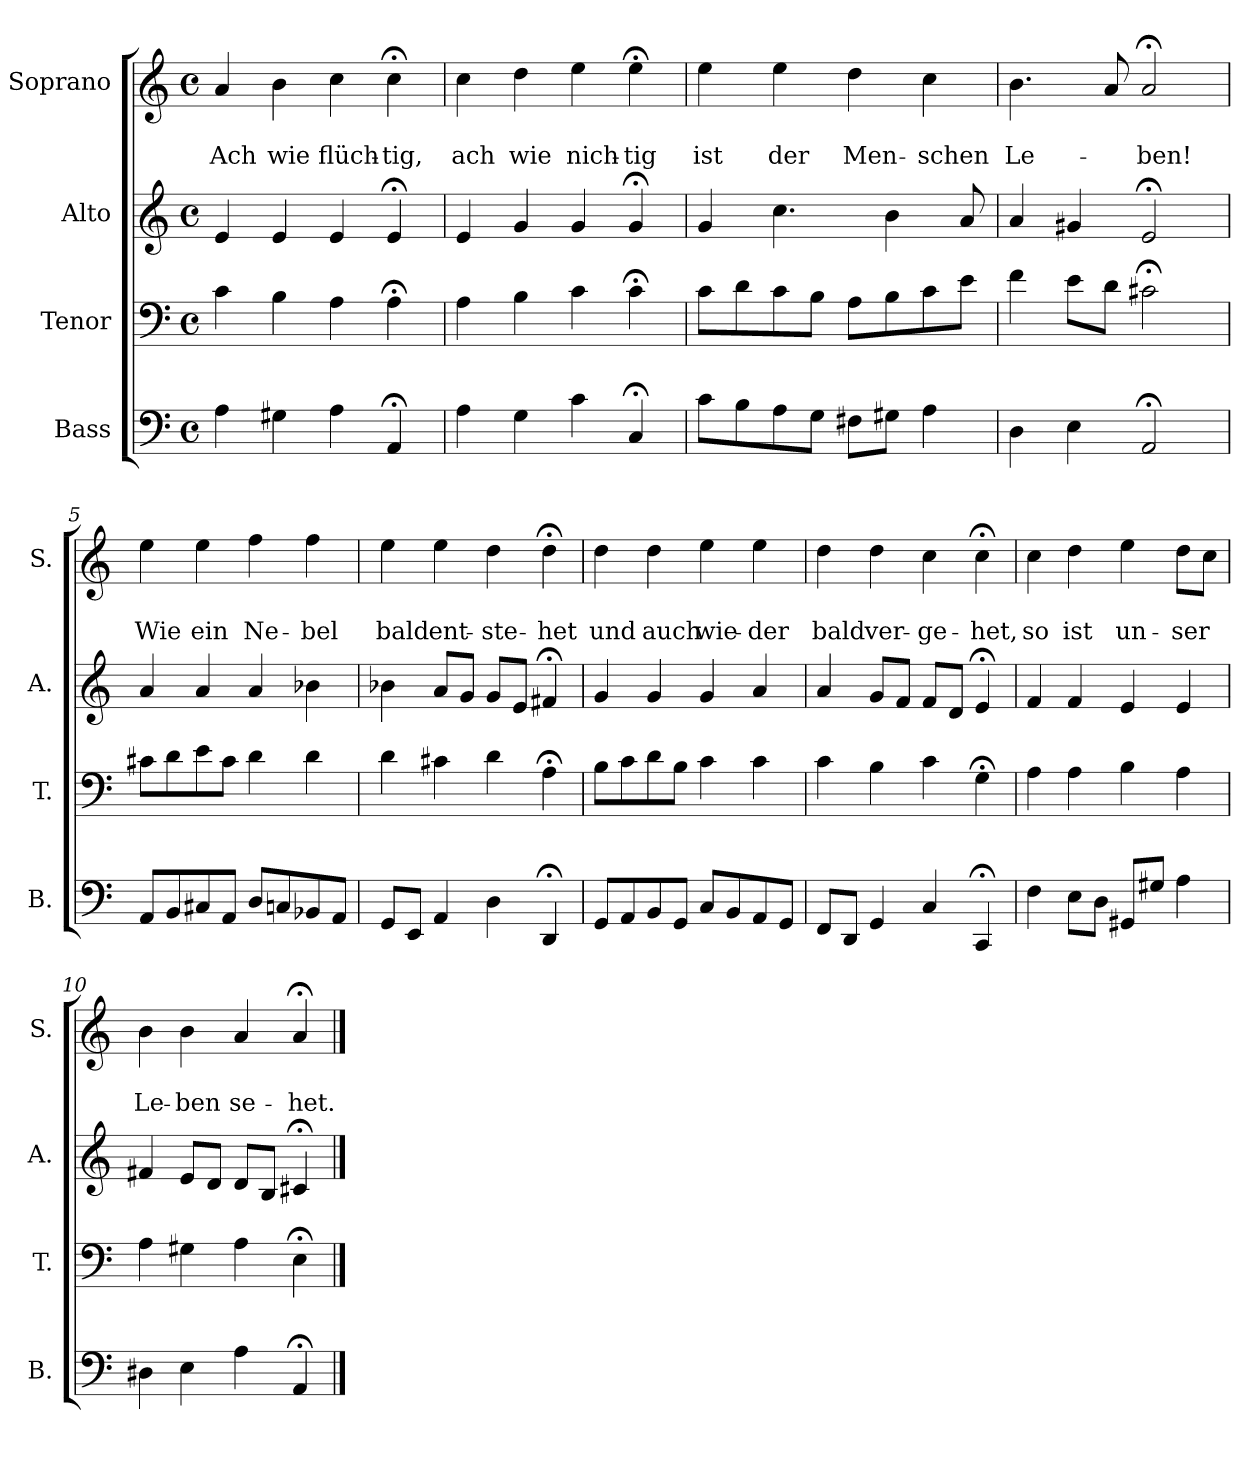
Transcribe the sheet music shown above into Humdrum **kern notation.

**kern	**kern	**kern	**kern	**text	**text
*part4	*part3	*part2	*part1	*part1	*part1
*staff4	*staff3	*staff2	*staff1	*staff1	*staff1
*I"Bass	*I"Tenor	*I"Alto	*I"Soprano	*	*
*I'B.	*I'T.	*I'A.	*I'S.	*	*
*clefF4	*clefF4	*clefG2	*clefG2	*	*
*k[]	*k[]	*k[]	*k[]	*	*
*	*	*	*a:	*	*
*M4/4	*M4/4	*M4/4	*M4/4	*	*
*met(c)	*met(c)	*met(c)	*met(c)	*	*
=1	=1	=1	=1	=1	=1
4A\	4c\	4e/	4a/	.	Ach
4G#X\	4B\	4e/	4b\	.	wie
4A\	4A\	4e/	4cc\	.	flüch-
4AA;</	4A;<\	4e;</	4cc;<\	.	-tig,
=2	=2	=2	=2	=2	=2
4A\	4A\	4e/	4cc\	.	ach
4G\	4B\	4g/	4dd\	.	wie
4c\	4c\	4g/	4ee\	.	nich-
4C;</	4c;<\	4g;</	4ee;<\	.	-tig
=3	=3	=3	=3	=3	=3
8c\L	8c\L	4g/	4ee\	.	ist
8B\	8d\	.	.	.	.
8A\	8c\	4.cc\	4ee\	.	der
8G\J	8B\J	.	.	.	.
8F#X\L	8A\L	.	4dd\	.	Men-
8G#X\J	8B\	4b\	.	.	.
4A\	8c\	.	4cc\	.	-schen
.	8e\J	8a/	.	.	.
=4	=4	=4	=4	=4	=4
4D\	4f\	4a/	4.b\	.	Le-
4E\	8e\L	4g#X/	.	.	.
.	8d\J	.	8a/	.	.
2AA;</	2c#X;<\	2e;</	2a;</	.	-ben!
=5	=5	=5	=5	=5	=5
8AA/L	8c#X\L	4a/	4ee\	.	Wie
8BB/	8d\	.	.	.	.
8C#X/	8e\	4a/	4ee\	.	ein
8AA/J	8c#\J	.	.	.	.
8D/L	4d\	4a/	4ff\	.	Ne-
8Cn/	.	.	.	.	.
8BB-X/	4d\	4b-X\	4ff\	.	-bel
8AA/J	.	.	.	.	.
!!LO:LB:g=z
=6	=6	=6	=6	=6	=6
8GG/L	4d\	4b-X\	4ee\	.	bald
8EE/J	.	.	.	.	.
4AA/	4c#X\	8a/L	4ee\	.	ent-
.	.	8g/J	.	.	.
4D\	4d\	8g/L	4dd\	.	-ste-
.	.	8e/J	.	.	.
4DD;</	4A;<\	4f#X;</	4dd;<\	.	-het
=7	=7	=7	=7	=7	=7
8GG/L	8B\L	4g/	4dd\	.	und
8AA/	8c\	.	.	.	.
8BB/	8d\	4g/	4dd\	.	auch
8GG/J	8B\J	.	.	.	.
8C/L	4c\	4g/	4ee\	.	wie-
8BB/	.	.	.	.	.
8AA/	4c\	4a/	4ee\	.	-der
8GG/J	.	.	.	.	.
=8	=8	=8	=8	=8	=8
8FF/L	4c\	4a/	4dd\	.	bald
8DD/J	.	.	.	.	.
4GG/	4B\	8g/L	4dd\	.	ver-
.	.	8f/J	.	.	.
4C/	4c\	8f/L	4cc\	.	-ge-
.	.	8d/J	.	.	.
4CC;</	4G;<\	4e;</	4cc;<\	.	-het,
=9	=9	=9	=9	=9	=9
4F\	4A\	4f/	4cc\	.	so
8E\L	4A\	4f/	4dd\	.	ist
8D\J	.	.	.	.	.
8GG#X/L	4B\	4e/	4ee\	.	un-
8G#X/J	.	.	.	.	.
4A\	4A\	4e/	8dd\L	.	-ser
.	.	.	8cc\J	.	.
=10	=10	=10	=10	=10	=10
4D#X\	4A\	4f#X/	4b\	.	Le-
4E\	4G#X\	8e/L	4b\	.	-ben
.	.	8d/J	.	.	.
4A\	4A\	8d/L	4a/	.	se-
.	.	8B/J	.	.	.
4AA;</	4E;<\	4c#X;</	4a;</	.	-het.
==	==	==	==	==	==
*-	*-	*-	*-	*-	*-
